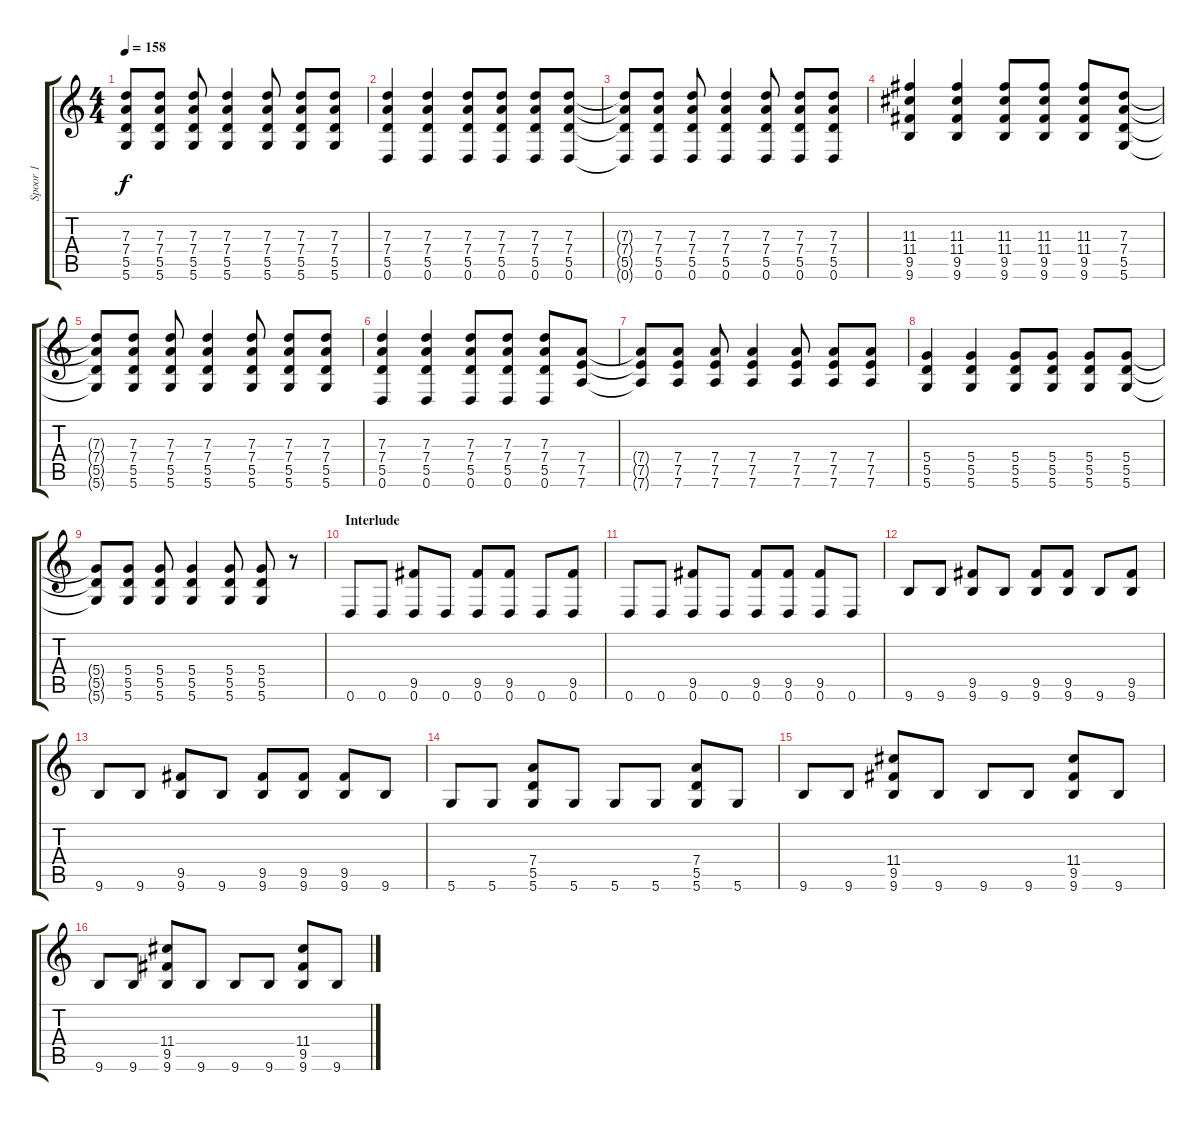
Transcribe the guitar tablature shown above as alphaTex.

\track ("Spoor 1" "Spoor 1") {instrument acousticguitarsteel}
\staff {score tabs}
\tuning (E4 B3 G3 D3 A2 D2) {hide}
\ts (4 4)
\tempo 158
\clef g2
\ks c
(7.3{t} 7.4{t} 5.5{t} 5.6{t}).8{dy f} (7.3 7.4 5.5 5.6).8 (7.3 7.4 5.5 5.6).8 (7.3 7.4 5.5 5.6).4 (7.3 7.4 5.5 5.6).8 (7.3 7.4 5.5 5.6).8 (7.3 7.4 5.5 5.6).8 |
(7.3 7.4 5.5 0.6).4 (7.3 7.4 5.5 0.6).4 (7.3 7.4 5.5 0.6).8 (7.3 7.4 5.5 0.6).8 (7.3 7.4 5.5 0.6).8 (7.3 7.4 5.5 0.6).8 |
(7.3{t} 7.4{t} 5.5{t} 0.6{t}).8 (7.3 7.4 5.5 0.6).8 (7.3 7.4 5.5 0.6).8 (7.3 7.4 5.5 0.6).4 (7.3 7.4 5.5 0.6).8 (7.3 7.4 5.5 0.6).8 (7.3 7.4 5.5 0.6).8 |
(11.3 11.4 9.5 9.6).4 (11.3 11.4 9.5 9.6).4 (11.3 11.4 9.5 9.6).8 (11.3 11.4 9.5 9.6).8 (11.3 11.4 9.5 9.6).8 (7.3 7.4 5.5 5.6).8 |
(7.3{t} 7.4{t} 5.5{t} 5.6{t}).8 (7.3 7.4 5.5 5.6).8 (7.3 7.4 5.5 5.6).8 (7.3 7.4 5.5 5.6).4 (7.3 7.4 5.5 5.6).8 (7.3 7.4 5.5 5.6).8 (7.3 7.4 5.5 5.6).8 |
(7.3 7.4 5.5 0.6).4 (7.3 7.4 5.5 0.6).4 (7.3 7.4 5.5 0.6).8 (7.3 7.4 5.5 0.6).8 (7.3 7.4 5.5 0.6).8 (7.4 7.5 7.6).8 |
(7.4{t} 7.5{t} 7.6{t}).8 (7.4 7.5 7.6).8 (7.4 7.5 7.6).8 (7.4 7.5 7.6).4 (7.4 7.5 7.6).8 (7.4 7.5 7.6).8 (7.4 7.5 7.6).8 |
(5.4 5.5 5.6).4 (5.4 5.5 5.6).4 (5.4 5.5 5.6).8 (5.4 5.5 5.6).8 (5.4 5.5 5.6).8 (5.4 5.5 5.6).8 |
(5.4{t} 5.5{t} 5.6{t}).8 (5.4 5.5 5.6).8 (5.4 5.5 5.6).8 (5.4 5.5 5.6).4 (5.4 5.5 5.6).8 (5.4 5.5 5.6).8 r.8 |
\section ("" "Interlude")
0.6.8{volume 6 instrument acousticguitarsteel} 0.6.8 (9.5 0.6).8 0.6.8 (9.5 0.6).8 (9.5 0.6).8 0.6.8 (9.5 0.6).8 |
0.6.8 0.6.8 (9.5 0.6).8 0.6.8 (9.5 0.6).8 (9.5 0.6).8 (9.5 0.6).8 0.6.8 |
9.6.8{volume 8} 9.6.8 (9.5 9.6).8 9.6.8 (9.5 9.6).8 (9.5 9.6).8 9.6.8 (9.5 9.6).8 |
9.6.8 9.6.8 (9.5 9.6).8 9.6.8 (9.5 9.6).8 (9.5 9.6).8 (9.5 9.6).8 9.6.8 |
5.6.8 5.6.8 (7.4 5.5 5.6).8 5.6.8 5.6.8 5.6.8 (7.4 5.5 5.6).8 5.6.8 |
9.6.8{volume 11} 9.6.8 (11.4 9.5 9.6).8 9.6.8 9.6.8 9.6.8 (11.4 9.5 9.6).8 9.6.8 |
9.6.8 9.6.8 (11.4 9.5 9.6).8 9.6.8 9.6.8 9.6.8 (11.4 9.5 9.6).8 9.6.8
